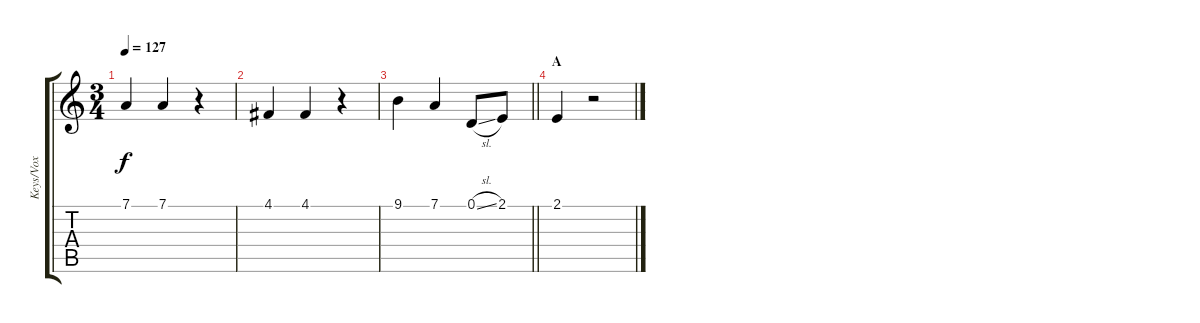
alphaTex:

\track ("Keys/Vox" "Keys/Vox") {instrument lead2sawtooth}
\staff {score tabs}
\tuning (D4 A3 F3 C3 G2 C2) {hide}
\ts (3 4)
\tempo 127
\clef g2
\ks c
7.1.4{dy f} 7.1.4 r.4 |
4.1.4 4.1.4 r.4 |
\barLineRight lightlight
9.1.4 7.1.4 0.1{sl}.8 2.1.8 |
\section ("" "A")
2.1.4 r.2
